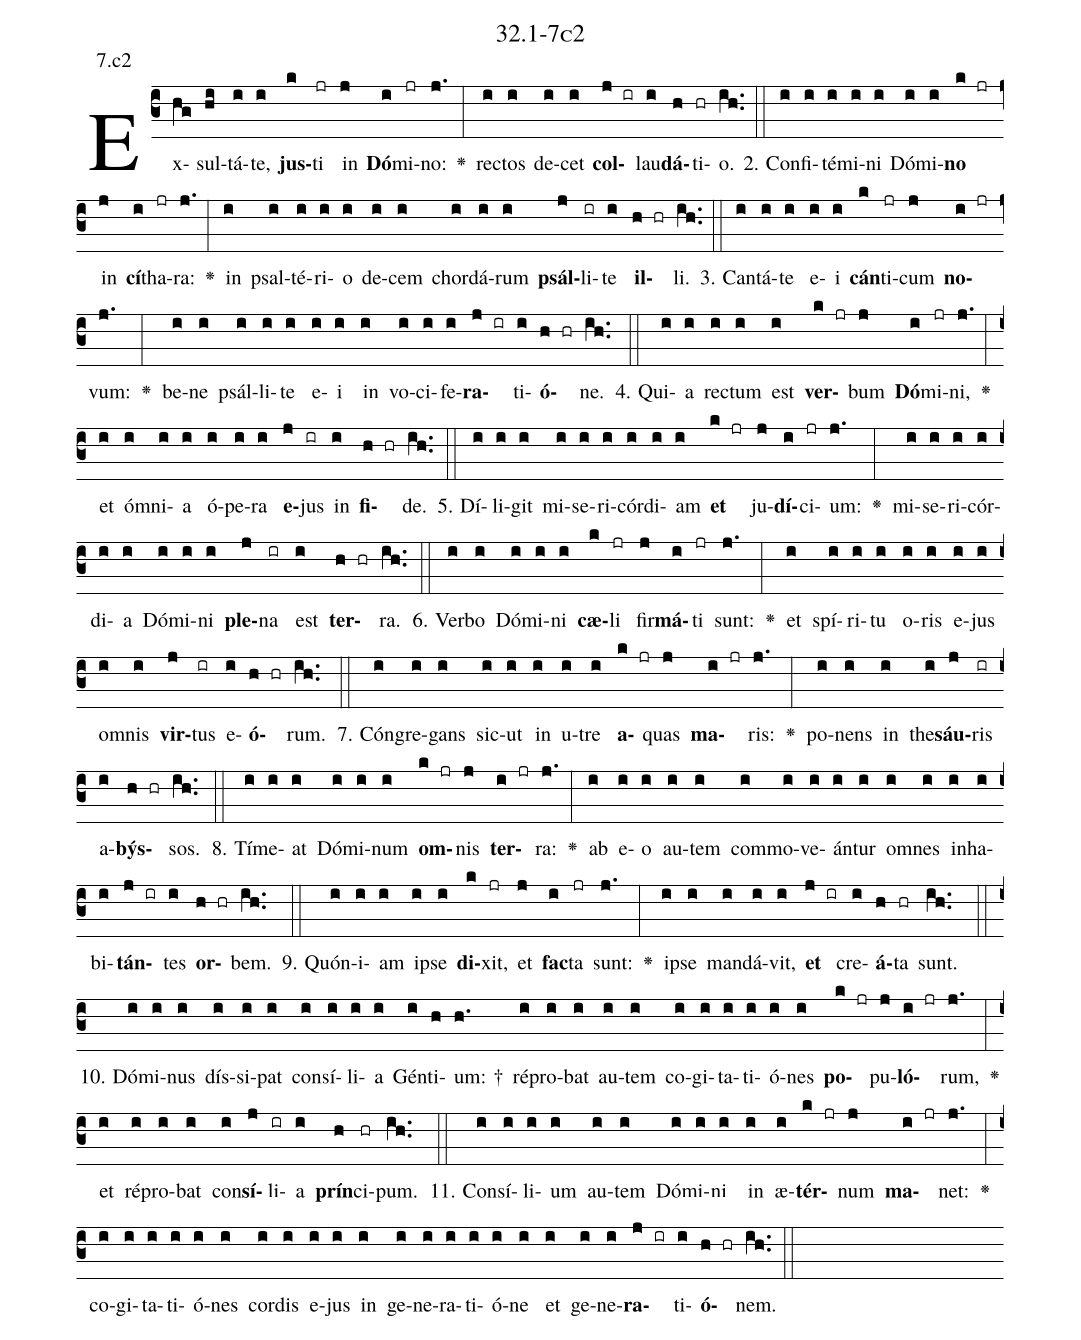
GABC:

name: 32.1-7c2;
annotation: 7.c2;
%%
(c3)Ex(hg)sul(hi)tá(i)te,(i) <b>jus</b>(k)ti(jr) in(j) <b>Dó</b>(i)mi(jr)no:(j.) <v>\greheightstar</v>(:) rec(i)tos(i) de(i)cet(i) <b>col</b>(j ir)lau(i)<b>dá</b>(h)ti(hr)o.(ih..) (::)
2. Con(i)fi(i)té(i)mi(i)ni(i) Dó(i)mi(i)<b>no</b>(k jr) in(j) <b>cí</b>(i)tha(jr)ra:(j.) <v>\greheightstar</v>(:) in(i) psal(i)té(i)ri(i)o(i) de(i)cem(i) chor(i)dá(i)rum(i) <b>psál</b>(j)li(ir)te(i) <b>il</b>(h hr)li.(ih..) (::)
3. Can(i)tá(i)te(i) e(i)i(i) <b>cán</b>(k)ti(jr)cum(j) <b>no</b>(i jr)vum:(j.) <v>\greheightstar</v>(:) be(i)ne(i) psál(i)li(i)te(i) e(i)i(i) in(i) vo(i)ci(i)fe(i)<b>ra</b>(j ir)ti(i)<b>ó</b>(h hr)ne.(ih..) (::)
4. Qui(i)a(i) rec(i)tum(i) est(i) <b>ver</b>(k jr)bum(j) <b>Dó</b>(i)mi(jr)ni,(j.) <v>\greheightstar</v>(:) et(i) óm(i)ni(i)a(i) ó(i)pe(i)ra(i) <b>e</b>(j)jus(ir) in(i) <b>fi</b>(h hr)de.(ih..) (::)
5. Dí(i)li(i)git(i) mi(i)se(i)ri(i)cór(i)di(i)am(i) <b>et</b>(k jr) ju(j)<b>dí</b>(i)ci(jr)um:(j.) <v>\greheightstar</v>(:) mi(i)se(i)ri(i)cór(i)di(i)a(i) Dó(i)mi(i)ni(i) <b>ple</b>(j)na(ir) est(i) <b>ter</b>(h hr)ra.(ih..) (::)
6. Ver(i)bo(i) Dó(i)mi(i)ni(i) <b>cæ</b>(k)li(jr) fir(j)<b>má</b>(i)ti(jr) sunt:(j.) <v>\greheightstar</v>(:) et(i) spí(i)ri(i)tu(i) o(i)ris(i) e(i)jus(i) om(i)nis(i) <b>vir</b>(j)tus(ir) e(i)<b>ó</b>(h hr)rum.(ih..) (::)
7. Cón(i)gre(i)gans(i) sic(i)ut(i) in(i) u(i)tre(i) <b>a</b>(k jr)quas(j) <b>ma</b>(i jr)ris:(j.) <v>\greheightstar</v>(:) po(i)nens(i) in(i) the(i)<b>sáu</b>(j)ris(ir) a(i)<b>býs</b>(h hr)sos.(ih..) (::)
8. Tí(i)me(i)at(i) Dó(i)mi(i)num(i) <b>om</b>(k jr)nis(j) <b>ter</b>(i jr)ra:(j.) <v>\greheightstar</v>(:) ab(i) e(i)o(i) au(i)tem(i) com(i)mo(i)ve(i)án(i)tur(i) om(i)nes(i) in(i)ha(i)bi(i)<b>tán</b>(j ir)tes(i) <b>or</b>(h hr)bem.(ih..) (::)
9. Quón(i)i(i)am(i) ip(i)se(i) <b>di</b>(k)xit,(jr) et(j) <b>fac</b>(i)ta(jr) sunt:(j.) <v>\greheightstar</v>(:) ip(i)se(i) man(i)dá(i)vit,(i) <b>et</b>(j ir) cre(i)<b>á</b>(h)ta(hr) sunt.(ih..) (::)
10. Dó(i)mi(i)nus(i) dís(i)si(i)pat(i) con(i)sí(i)li(i)a(i) Gén(i)ti(h)um: †(h.) ré(i)pro(i)bat(i) au(i)tem(i) co(i)gi(i)ta(i)ti(i)ó(i)nes(i) <b>po</b>(k jr)pu(j)<b>ló</b>(i jr)rum,(j.) <v>\greheightstar</v>(:) et(i) ré(i)pro(i)bat(i) con(i)<b>sí</b>(j)li(ir)a(i) <b>prín</b>(h)ci(hr)pum.(ih..) (::)
11. Con(i)sí(i)li(i)um(i) au(i)tem(i) Dó(i)mi(i)ni(i) in(i) æ(i)<b>tér</b>(k jr)num(j) <b>ma</b>(i jr)net:(j.) <v>\greheightstar</v>(:) co(i)gi(i)ta(i)ti(i)ó(i)nes(i) cor(i)dis(i) e(i)jus(i) in(i) ge(i)ne(i)ra(i)ti(i)ó(i)ne(i) et(i) ge(i)ne(i)<b>ra</b>(j ir)ti(i)<b>ó</b>(h hr)nem.(ih..) (::)
